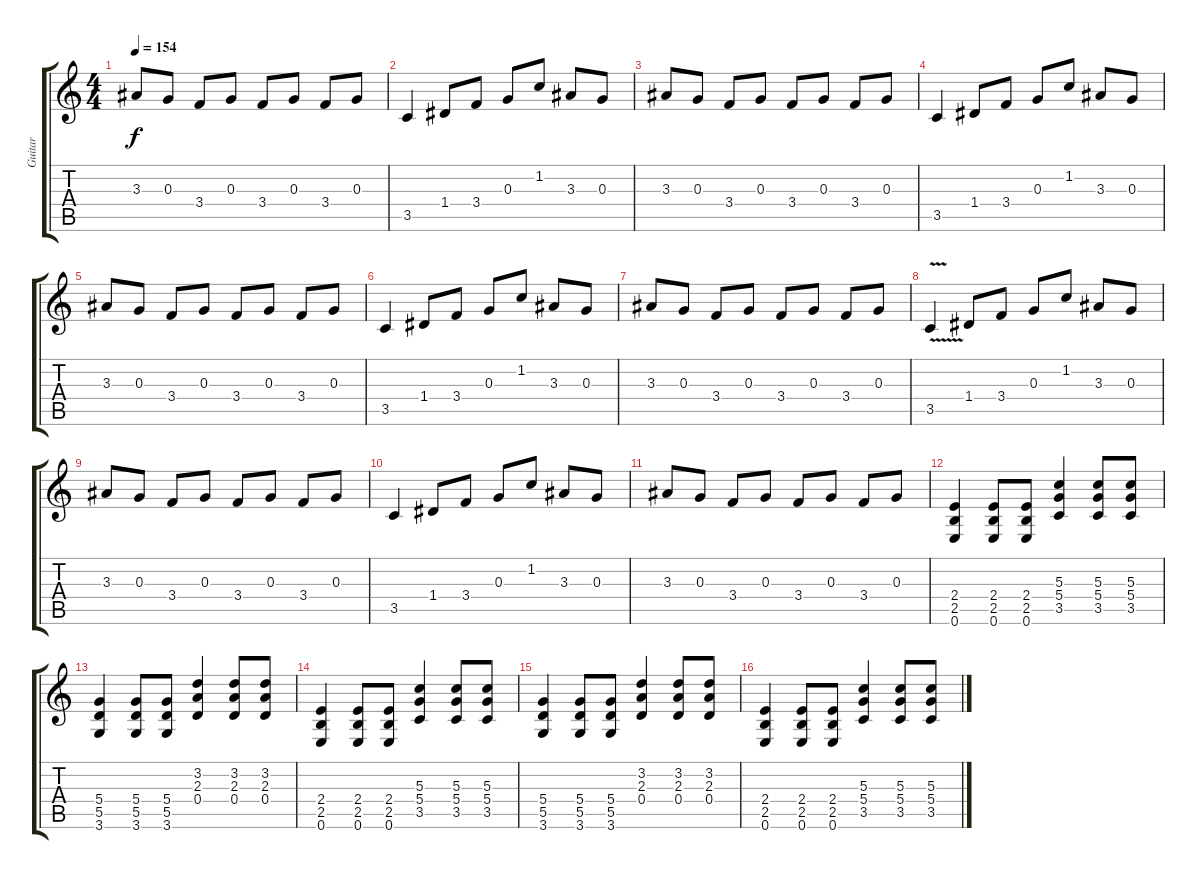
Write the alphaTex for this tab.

\track ("Guitar" "Guitar") {instrument overdrivenguitar}
\staff {score tabs}
\tuning (E4 B3 G3 D3 A2 E2) {hide}
\ts (4 4)
\tempo 154
\clef g2
\ks c
3.3.8{dy f} 0.3.8 3.4.8 0.3.8 3.4.8 0.3.8 3.4.8 0.3.8 |
3.5.4 1.4.8 3.4.8 0.3.8 1.2.8 3.3.8 0.3.8 |
3.3.8 0.3.8 3.4.8 0.3.8 3.4.8 0.3.8 3.4.8 0.3.8 |
3.5.4 1.4.8 3.4.8 0.3.8 1.2.8 3.3.8 0.3.8 |
3.3.8 0.3.8 3.4.8 0.3.8 3.4.8 0.3.8 3.4.8 0.3.8 |
3.5.4 1.4.8 3.4.8 0.3.8 1.2.8 3.3.8 0.3.8 |
3.3.8 0.3.8 3.4.8 0.3.8 3.4.8 0.3.8 3.4.8 0.3.8 |
3.5{v}.4 1.4.8 3.4.8 0.3.8 1.2.8 3.3.8 0.3.8 |
3.3.8 0.3.8 3.4.8 0.3.8 3.4.8 0.3.8 3.4.8 0.3.8 |
3.5.4 1.4.8 3.4.8 0.3.8 1.2.8 3.3.8 0.3.8 |
3.3.8 0.3.8 3.4.8 0.3.8 3.4.8 0.3.8 3.4.8 0.3.8 |
(2.4 2.5 0.6).4 (2.4 2.5 0.6).8 (2.4 2.5 0.6).8 (5.3 5.4 3.5).4 (5.3 5.4 3.5).8 (5.3 5.4 3.5).8 |
(5.4 5.5 3.6).4 (5.4 5.5 3.6).8 (5.4 5.5 3.6).8 (3.2 2.3 0.4).4 (3.2 2.3 0.4).8 (3.2 2.3 0.4).8 |
(2.4 2.5 0.6).4 (2.4 2.5 0.6).8 (2.4 2.5 0.6).8 (5.3 5.4 3.5).4 (5.3 5.4 3.5).8 (5.3 5.4 3.5).8 |
(5.4 5.5 3.6).4 (5.4 5.5 3.6).8 (5.4 5.5 3.6).8 (3.2 2.3 0.4).4 (3.2 2.3 0.4).8 (3.2 2.3 0.4).8 |
(2.4 2.5 0.6).4 (2.4 2.5 0.6).8 (2.4 2.5 0.6).8 (5.3 5.4 3.5).4 (5.3 5.4 3.5).8 (5.3 5.4 3.5).8
